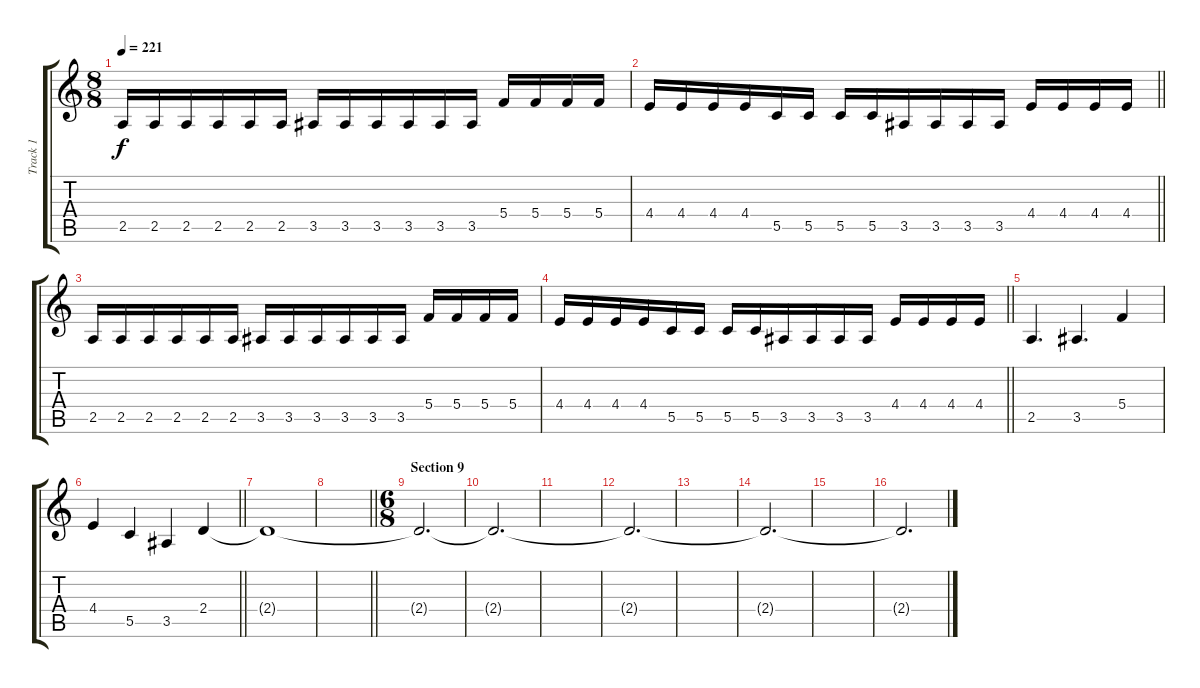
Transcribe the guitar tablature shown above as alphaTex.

\track ("Track 1" "Track 1") {instrument distortionguitar}
\staff {score tabs}
\tuning (D4 A3 F3 C3 G2 D2) {hide}
\ts (8 8)
\tempo 221
\clef g2
\ks c
2.5.16{dy f} 2.5.16 2.5.16 2.5.16 2.5.16 2.5.16 3.5.16 3.5.16 3.5.16 3.5.16 3.5.16 3.5.16 5.4.16 5.4.16 5.4.16 5.4.16 |
\barLineRight lightlight
4.4.16 4.4.16 4.4.16 4.4.16 5.5.16 5.5.16 5.5.16 5.5.16 3.5.16 3.5.16 3.5.16 3.5.16 4.4.16 4.4.16 4.4.16 4.4.16 |
2.5.16 2.5.16 2.5.16 2.5.16 2.5.16 2.5.16 3.5.16 3.5.16 3.5.16 3.5.16 3.5.16 3.5.16 5.4.16 5.4.16 5.4.16 5.4.16 |
\barLineRight lightlight
4.4.16 4.4.16 4.4.16 4.4.16 5.5.16 5.5.16 5.5.16 5.5.16 3.5.16 3.5.16 3.5.16 3.5.16 4.4.16 4.4.16 4.4.16 4.4.16 |
2.5.4{d} 3.5.4{d} 5.4.4 |
\barLineRight lightlight
4.4.4 5.5.4 3.5.4 2.4.4 |
2.4{t}.1{volume 6} |
\barLineRight lightlight
|
\ts (6 8)
\section ("" "Section 9")
2.4{t}.2{d} |
2.4{t}.2{d} |
|
2.4{t}.2{d} |
|
2.4{t}.2{d} |
|
2.4{t}.2{d}
